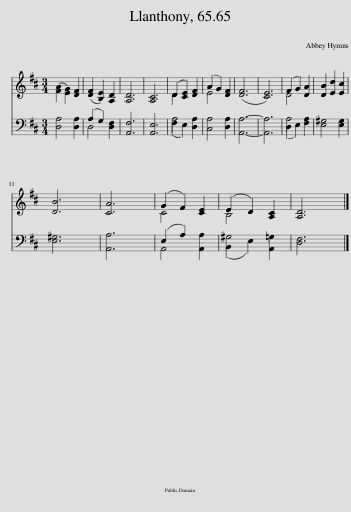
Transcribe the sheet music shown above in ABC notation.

X:1
%%score ( 1 2 ) ( 3 4 )
L:1/8
M:3/4
I:linebreak $
K:D
V:1 treble
V:2 treble
V:3 bass
V:4 bass
V:1
 ([FA]2 [EG]2) [DF]2 | ([DF]2 [B,E]2) [A,D]2 | [A,D]6 | [A,C]6 | (D2 [CE]2) [DF]2 | %5
 (A2 G2) [DF]2 | ([DF]6 | [CE]6) | (F2 G2) [DA]2 | [DB]2 [Ed]2 [Ec]2 |$ %10
 [DB]6 | [CA]6 | (G2 F2) [CE]2 | (E2 D2) [A,C]2 | [A,D]6 |] %15
V:2
 x6 | x6 | x6 | x6 | D2 x4 | %5
 E4 x2 | x6 | x6 | D4 x2 | x6 |$ %10
 x6 | x6 | C4 x2 | B,4 x2 | x6 |] %15
V:3
 [D,A,]4 [D,A,]2 | (A,2 G,2) [D,F,]2 | [A,,F,]6 | [A,,E,]6 | (F,2 E,2) [D,A,]2 | %5
 [C,A,]4 [D,A,]2 | [A,,A,]6- | [A,,A,]6 | (D,2 E,2) [F,A,]2 | [E,^G,]4 [E,G,]2 |$ %10
 [E,^G,]6 | [A,,A,]6 | (E,2 A,2) [A,,A,]2 | (B,,2 E,2) [A,,=G,]2 | [D,F,]6 |] %15
V:4
 x6 | D,4 x2 | x6 | x6 | A,4 x2 | %5
 x6 | x6 | x6 | A,4 x2 | x6 |$ %10
 x6 | x6 | A,,4 x2 | ^G,4 x2 | x6 |] %15
